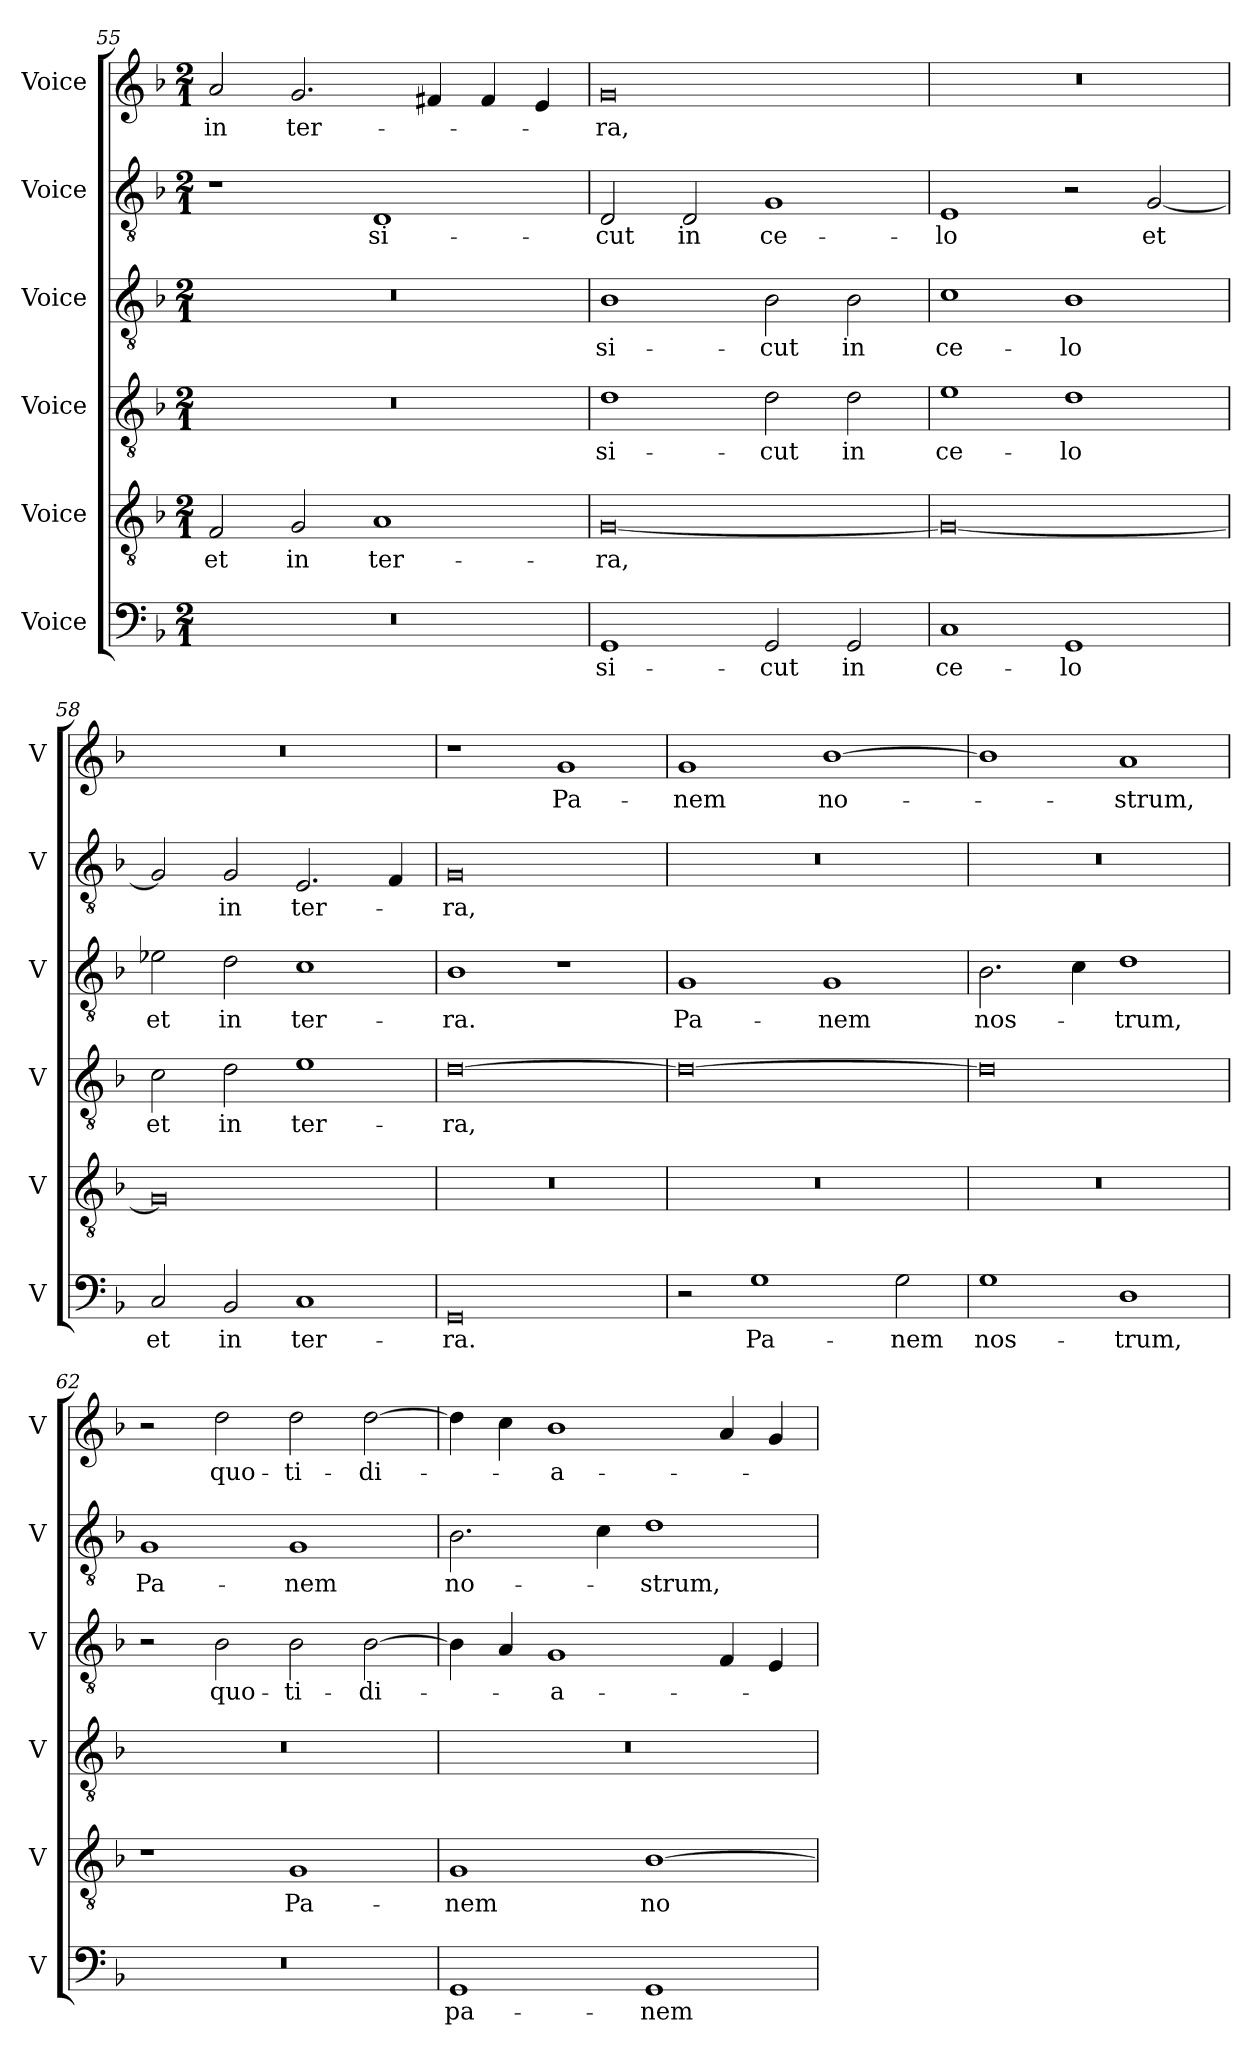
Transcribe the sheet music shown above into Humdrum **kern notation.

**kern	**text	**kern	**text	**kern	**text	**kern	**text	**kern	**text	**kern	**text
*part6	*part6	*part5	*part5	*part4	*part4	*part3	*part3	*part2	*part2	*part1	*part1
*staff6	*staff6	*staff5	*staff5	*staff4	*staff4	*staff3	*staff3	*staff2	*staff2	*staff1	*staff1
*I"Voice	*	*I"Voice	*	*I"Voice	*	*I"Voice	*	*I"Voice	*	*I"Voice	*
*I'V	*	*I'V	*	*I'V	*	*I'V	*	*I'V	*	*I'V	*
!!LO:LB:g=z
*clefF4	*	*clefGv2	*	*clefGv2	*	*clefGv2	*	*clefGv2	*	*clefG2	*
*k[b-]	*	*k[b-]	*	*k[b-]	*	*k[b-]	*	*k[b-]	*	*k[b-]	*
*M2/1	*	*M2/1	*	*M2/1	*	*M2/1	*	*M2/1	*	*M2/1	*
=55	=55	=55	=55	=55	=55	=55	=55	=55	=55	=55	=55
!	!	!	!LO:LY:b	!	!	!	!	!	!	!	!LO:LY:b
0r	.	2F/	et	0r	.	0r	.	1r	.	2a/	in
!	!	!	!LO:LY:b	!	!	!	!	!	!	!	!LO:LY:b
.	.	2G/	in	.	.	.	.	.	.	2.g/	ter-
!	!	!	!LO:LY:b	!	!	!	!	!	!LO:LY:b	!	!
.	.	1A	ter-	.	.	.	.	1D	si-	.	.
.	.	.	.	.	.	.	.	.	.	4f#X/	.
.	.	.	.	.	.	.	.	.	.	4f#/	.
.	.	.	.	.	.	.	.	.	.	4e/	.
=56	=56	=56	=56	=56	=56	=56	=56	=56	=56	=56	=56
!	!LO:LY:b	!	!LO:LY:b	!	!LO:LY:b	!	!LO:LY:b	!	!LO:LY:b	!	!LO:LY:b
1GG	si-	[0G	-ra,	1d	si-	1B-	si-	2D/	-cut	0g	-ra,
!	!	!	!	!	!	!	!	!	!LO:LY:b	!	!
.	.	.	.	.	.	.	.	2D/	in	.	.
!	!LO:LY:b	!	!	!	!LO:LY:b	!	!LO:LY:b	!	!LO:LY:b	!	!
2GG/	-cut	.	.	2d\	-cut	2B-\	-cut	1G	ce-	.	.
!	!LO:LY:b	!	!	!	!LO:LY:b	!	!LO:LY:b	!	!	!	!
2GG/	in	.	.	2d\	in	2B-\	in	.	.	.	.
=57	=57	=57	=57	=57	=57	=57	=57	=57	=57	=57	=57
!	!LO:LY:b	!	!	!	!LO:LY:b	!	!LO:LY:b	!	!LO:LY:b	!	!
1C	ce-	0G_	.	1e	ce-	1c	ce-	1E	-lo	0r	.
!	!LO:LY:b	!	!	!	!LO:LY:b	!	!LO:LY:b	!	!	!	!
1GG	-lo	.	.	1d	-lo	1B-	-lo	2r	.	.	.
!	!	!	!	!	!	!	!	!	!LO:LY:b	!	!
.	.	.	.	.	.	.	.	[2G/	et	.	.
=58	=58	=58	=58	=58	=58	=58	=58	=58	=58	=58	=58
!	!LO:LY:b	!	!	!	!LO:LY:b	!	!LO:LY:b	!	!	!	!
2C/	et	0G]	.	2c\	et	2e-X\	et	2G/]	.	0r	.
!	!LO:LY:b	!	!	!	!LO:LY:b	!	!LO:LY:b	!	!LO:LY:b	!	!
2BB-/	in	.	.	2d\	in	2d\	in	2G/	in	.	.
!	!LO:LY:b	!	!	!	!LO:LY:b	!	!LO:LY:b	!	!LO:LY:b	!	!
1C	ter-	.	.	1e	ter-	1c	ter-	2.E/	ter-	.	.
.	.	.	.	.	.	.	.	4F/	.	.	.
!!LO:PB:g=z
=59	=59	=59	=59	=59	=59	=59	=59	=59	=59	=59	=59
!	!LO:LY:b	!	!	!	!LO:LY:b	!	!LO:LY:b	!	!LO:LY:b	!	!
0GG	-ra.	0r	.	[0d	-ra,	1B-	-ra.	0G	-ra,	1r	.
!	!	!	!	!	!	!	!	!	!	!	!LO:LY:b
.	.	.	.	.	.	1r	.	.	.	1g	Pa-
=60	=60	=60	=60	=60	=60	=60	=60	=60	=60	=60	=60
!	!	!	!	!	!	!	!LO:LY:b	!	!	!	!LO:LY:b
2r	.	0r	.	0d_	.	1G	Pa-	0r	.	1g	-nem
!	!LO:LY:b	!	!	!	!	!	!	!	!	!	!
1G	Pa-	.	.	.	.	.	.	.	.	.	.
!	!	!	!	!	!	!	!LO:LY:b	!	!	!	!LO:LY:b
.	.	.	.	.	.	1G	-nem	.	.	[1b-	no-
!	!LO:LY:b	!	!	!	!	!	!	!	!	!	!
2G\	-nem	.	.	.	.	.	.	.	.	.	.
=61	=61	=61	=61	=61	=61	=61	=61	=61	=61	=61	=61
!	!LO:LY:b	!	!	!	!	!	!LO:LY:b	!	!	!	!
1G	nos-	0r	.	0d]	.	2.B-\	nos-	0r	.	1b-]	.
.	.	.	.	.	.	4c\	.	.	.	.	.
!	!LO:LY:b	!	!	!	!	!	!LO:LY:b	!	!	!	!LO:LY:b
1D	-trum,	.	.	.	.	1d	-trum,	.	.	1a	-strum,
=62	=62	=62	=62	=62	=62	=62	=62	=62	=62	=62	=62
!	!	!	!	!	!	!	!	!	!LO:LY:b	!	!
0r	.	1r	.	0r	.	2r	.	1G	Pa-	2r	.
!	!	!	!	!	!	!	!LO:LY:b	!	!	!	!LO:LY:b
.	.	.	.	.	.	2B-\	quo-	.	.	2dd\	quo-
!	!	!	!LO:LY:b	!	!	!	!LO:LY:b	!	!LO:LY:b	!	!LO:LY:b
.	.	1G	Pa-	.	.	2B-\	-ti-	1G	-nem	2dd\	-ti-
!	!	!	!	!	!	!	!LO:LY:b	!	!	!	!LO:LY:b
.	.	.	.	.	.	[2B-\	-di-	.	.	[2dd\	-di-
!!LO:LB:g=z
=63	=63	=63	=63	=63	=63	=63	=63	=63	=63	=63	=63
!	!LO:LY:b	!	!LO:LY:b	!	!	!	!	!	!LO:LY:b	!	!
1GG	pa-	1G	-nem	0r	.	4B-\]	.	2.B-\	no-	4dd\]	.
.	.	.	.	.	.	4A/	.	.	.	4cc\	.
!	!	!	!	!	!	!	!LO:LY:b	!	!	!	!LO:LY:b
.	.	.	.	.	.	1G	-a-	.	.	1b-	-a-
.	.	.	.	.	.	.	.	4c\	.	.	.
!	!LO:LY:b	!	!LO:LY:b	!	!	!	!	!	!LO:LY:b	!	!
1GG	-nem	[1B-	no-	.	.	.	.	1d	-strum,	.	.
.	.	.	.	.	.	4F/	.	.	.	4a/	.
.	.	.	.	.	.	4E/	.	.	.	4g/	.
=	=	=	=	=	=	=	=	=	=	=	=
*-	*-	*-	*-	*-	*-	*-	*-	*-	*-	*-	*-
